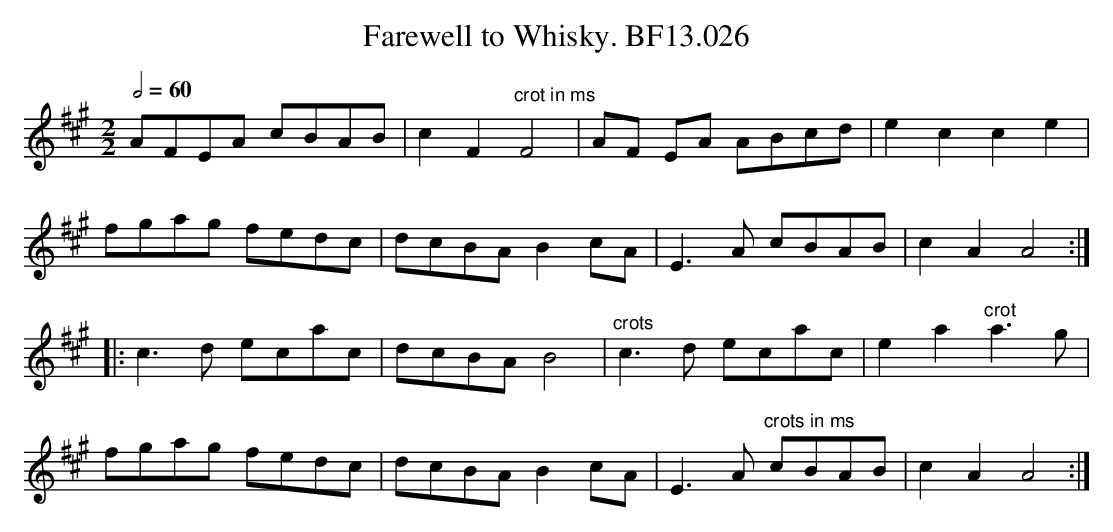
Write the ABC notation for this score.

X:1
T:Farewell to Whisky. BF13.026
M:2/2
L:1/8
Q:1/2=60
K:A major
AFEA cBAB|c2F2"^crot in ms"F4|AF EA ABcd|e2c2c2e2|
fgag fedc|dcBA B2 cA|E3A cBAB|c2A2A4:|
|:c3d ecac|dcBA B4|"^crots"c3d ecac|e2a2"^crot"a3g|
fgag fedc|dcBA B2 cA|E3 A "^crots in ms"cBAB|c2A2A4:|
